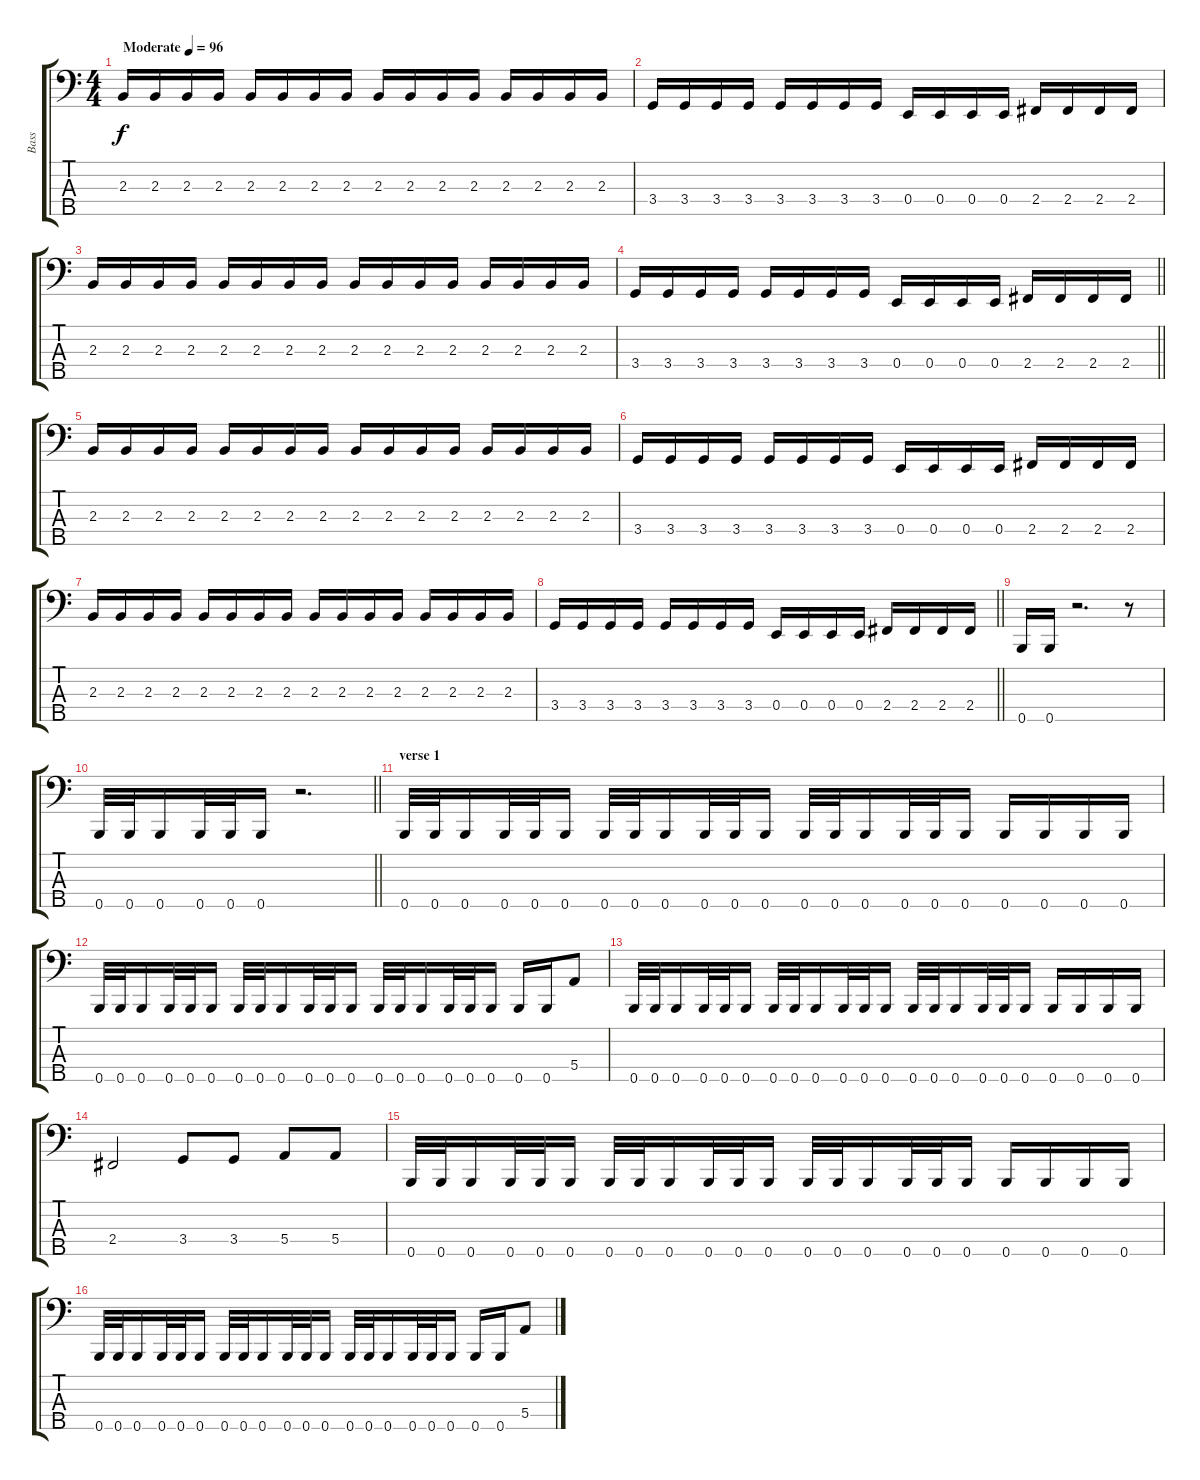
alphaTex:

\track ("Bass" "Bass") {instrument electricbassfinger}
\staff {score tabs}
\tuning (G2 D2 A1 E1 B0) {hide}
\ts (4 4)
\tempo (96 "Moderate")
\clef f4
\ks c
2.3.16{dy f instrument electricbassfinger} 2.3.16 2.3.16 2.3.16 2.3.16 2.3.16 2.3.16 2.3.16 2.3.16 2.3.16 2.3.16 2.3.16 2.3.16 2.3.16 2.3.16 2.3.16 |
3.4.16 3.4.16 3.4.16 3.4.16 3.4.16 3.4.16 3.4.16 3.4.16 0.4.16 0.4.16 0.4.16 0.4.16 2.4.16 2.4.16 2.4.16 2.4.16 |
2.3.16 2.3.16 2.3.16 2.3.16 2.3.16 2.3.16 2.3.16 2.3.16 2.3.16 2.3.16 2.3.16 2.3.16 2.3.16 2.3.16 2.3.16 2.3.16 |
\barLineRight lightlight
3.4.16 3.4.16 3.4.16 3.4.16 3.4.16 3.4.16 3.4.16 3.4.16 0.4.16 0.4.16 0.4.16 0.4.16 2.4.16 2.4.16 2.4.16 2.4.16 |
\section ("" "")
2.3.16 2.3.16 2.3.16 2.3.16 2.3.16 2.3.16 2.3.16 2.3.16 2.3.16 2.3.16 2.3.16 2.3.16 2.3.16 2.3.16 2.3.16 2.3.16 |
3.4.16 3.4.16 3.4.16 3.4.16 3.4.16 3.4.16 3.4.16 3.4.16 0.4.16 0.4.16 0.4.16 0.4.16 2.4.16 2.4.16 2.4.16 2.4.16 |
2.3.16 2.3.16 2.3.16 2.3.16 2.3.16 2.3.16 2.3.16 2.3.16 2.3.16 2.3.16 2.3.16 2.3.16 2.3.16 2.3.16 2.3.16 2.3.16 |
\barLineRight lightlight
3.4.16 3.4.16 3.4.16 3.4.16 3.4.16 3.4.16 3.4.16 3.4.16 0.4.16 0.4.16 0.4.16 0.4.16 2.4.16 2.4.16 2.4.16 2.4.16 |
\section ("" "")
0.5.16 0.5.16 r.2{d} r.8 |
\barLineRight lightlight
0.5.32 0.5.32 0.5.16 0.5.32 0.5.32 0.5.16 r.2{d} |
\section ("" "verse 1")
0.5.32 0.5.32 0.5.16 0.5.32 0.5.32 0.5.16 0.5.32 0.5.32 0.5.16 0.5.32 0.5.32 0.5.16 0.5.32 0.5.32 0.5.16 0.5.32 0.5.32 0.5.16 0.5.16 0.5.16 0.5.16 0.5.16 |
0.5.32 0.5.32 0.5.16 0.5.32 0.5.32 0.5.16 0.5.32 0.5.32 0.5.16 0.5.32 0.5.32 0.5.16 0.5.32 0.5.32 0.5.16 0.5.32 0.5.32 0.5.16 0.5.16 0.5.16 5.4.8 |
0.5.32 0.5.32 0.5.16 0.5.32 0.5.32 0.5.16 0.5.32 0.5.32 0.5.16 0.5.32 0.5.32 0.5.16 0.5.32 0.5.32 0.5.16 0.5.32 0.5.32 0.5.16 0.5.16 0.5.16 0.5.16 0.5.16 |
2.4.2 3.4.8 3.4.8 5.4.8 5.4.8 |
0.5.32 0.5.32 0.5.16 0.5.32 0.5.32 0.5.16 0.5.32 0.5.32 0.5.16 0.5.32 0.5.32 0.5.16 0.5.32 0.5.32 0.5.16 0.5.32 0.5.32 0.5.16 0.5.16 0.5.16 0.5.16 0.5.16 |
0.5.32 0.5.32 0.5.16 0.5.32 0.5.32 0.5.16 0.5.32 0.5.32 0.5.16 0.5.32 0.5.32 0.5.16 0.5.32 0.5.32 0.5.16 0.5.32 0.5.32 0.5.16 0.5.16 0.5.16 5.4.8
